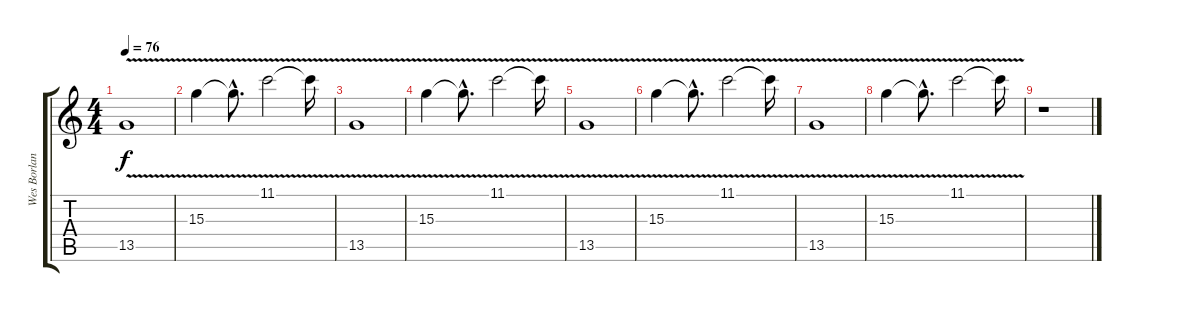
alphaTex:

\track ("Wes Borland - OverDub" "Wes Borlan") {instrument overdrivenguitar}
\staff {score tabs}
\tuning (Db4 Ab3 E3 B2 Gb2 Db2) {hide}
\ts (4 4)
\tempo 76
\clef g2
\ks c
13.5{v}.1{dy f volume 8} |
15.3{v}.4 15.3{hac t}.8{d} 11.1{v}.2 11.1{t}.16 |
13.5{v}.1 |
15.3{v}.4 15.3{hac t}.8{d} 11.1{v}.2 11.1{t}.16 |
13.5{v}.1 |
15.3{v}.4 15.3{hac t}.8{d} 11.1{v}.2 11.1{t}.16 |
13.5{v}.1 |
15.3{v}.4 15.3{hac t}.8{d} 11.1{v}.2 11.1{t}.16 |
r.1
